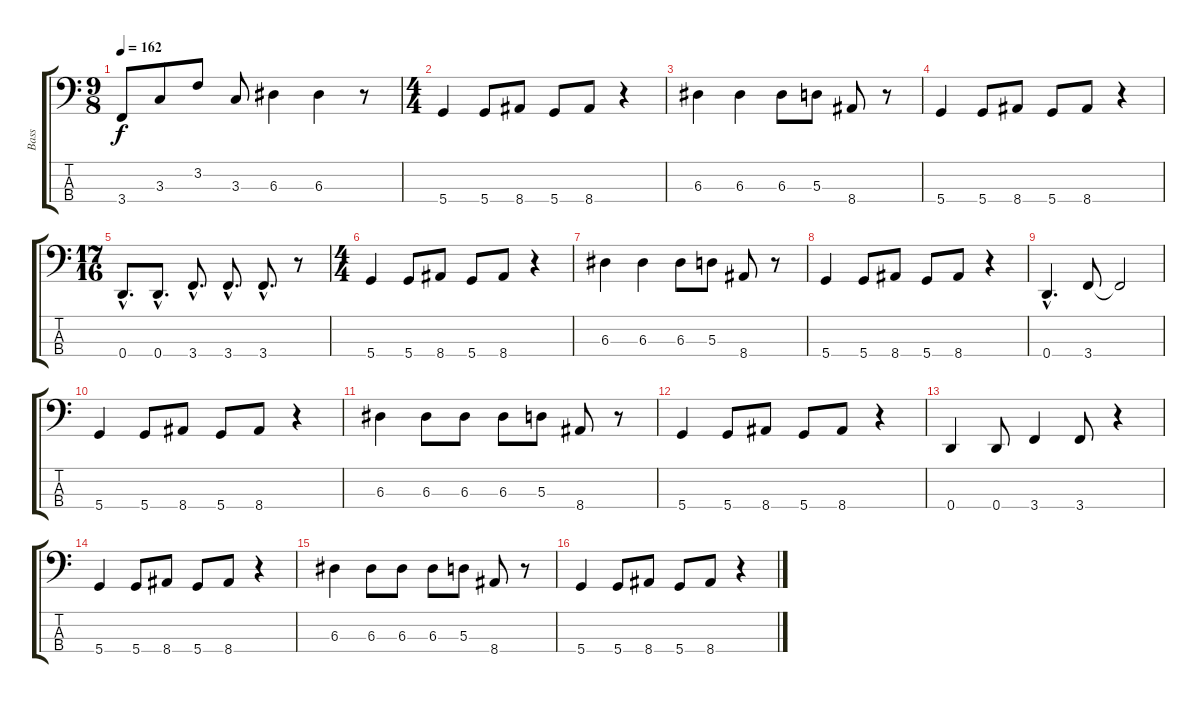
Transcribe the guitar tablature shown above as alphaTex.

\track ("Bass" "Bass") {instrument electricbassfinger}
\staff {score tabs}
\tuning (G2 D2 A1 D1) {hide}
\ts (9 8)
\tempo 162
\clef f4
\ks c
3.4{t}.8{dy f} 3.3.8 3.2.8 3.3.8 6.3.4 6.3.4 r.8 |
\ts (4 4)
5.4.4 5.4.8 8.4.8 5.4.8 8.4.8 r.4 |
6.3.4 6.3.4 6.3.8 5.3.8 8.4.8 r.8 |
5.4.4 5.4.8 8.4.8 5.4.8 8.4.8 r.4 |
\ts (17 16)
0.4{hac}.8{d} 0.4{hac}.8{d} 3.4{hac}.8{d} 3.4{hac}.8{d} 3.4{hac}.8{d} r.8 |
\ts (4 4)
5.4.4 5.4.8 8.4.8 5.4.8 8.4.8 r.4 |
6.3.4 6.3.4 6.3.8 5.3.8 8.4.8 r.8 |
5.4.4 5.4.8 8.4.8 5.4.8 8.4.8 r.4 |
0.4{hac}.4{d} 3.4.8 3.4{t}.2 |
5.4.4 5.4.8 8.4.8 5.4.8 8.4.8 r.4 |
6.3.4 6.3.8 6.3.8 6.3.8 5.3.8 8.4.8 r.8 |
5.4.4 5.4.8 8.4.8 5.4.8 8.4.8 r.4 |
0.4.4 0.4.8 3.4.4 3.4.8 r.4 |
5.4.4 5.4.8 8.4.8 5.4.8 8.4.8 r.4 |
6.3.4 6.3.8 6.3.8 6.3.8 5.3.8 8.4.8 r.8 |
5.4.4 5.4.8 8.4.8 5.4.8 8.4.8 r.4
